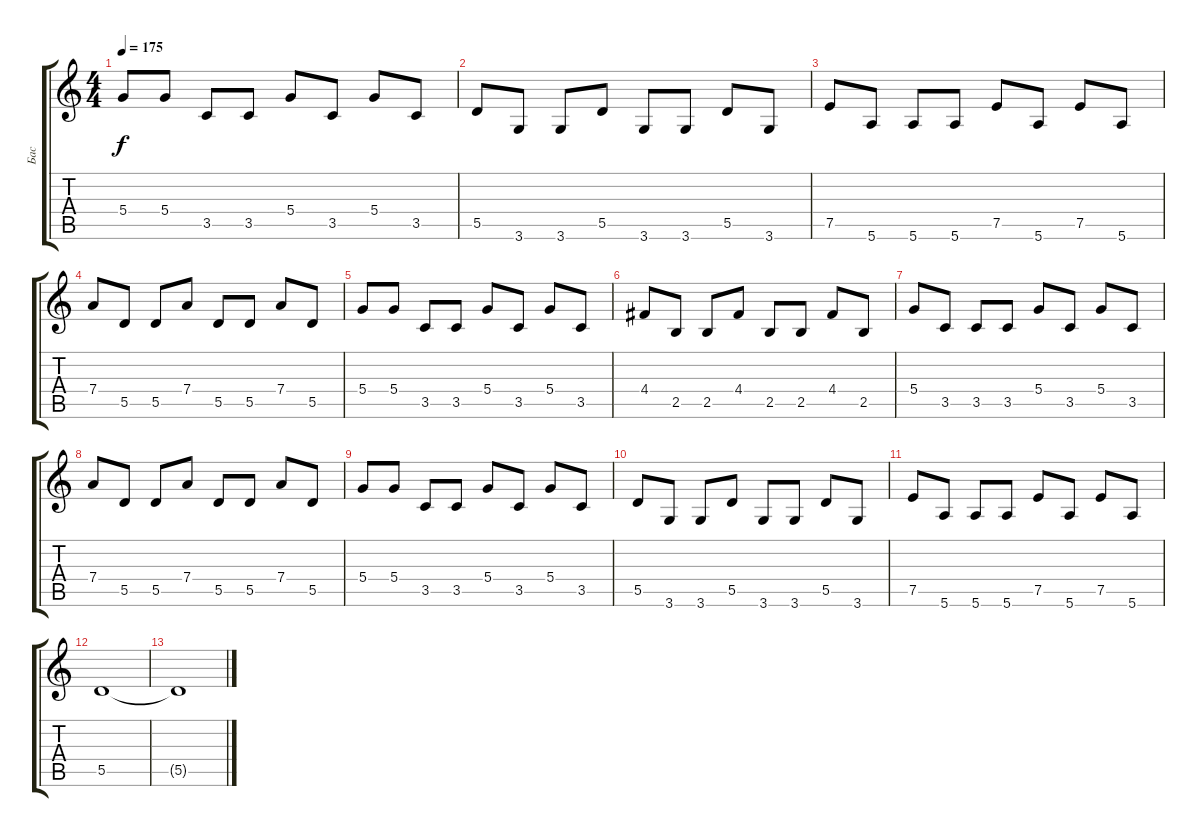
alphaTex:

\track ("Бас" "Бас") {instrument electricbassfinger}
\staff {score tabs}
\tuning (E4 B3 G3 D3 A2 E2) {hide}
\ts (4 4)
\tempo 175
\clef g2
\ks c
5.4.8{dy f} 5.4.8 3.5.8 3.5.8 5.4.8 3.5.8 5.4.8 3.5.8 |
5.5.8 3.6.8 3.6.8 5.5.8 3.6.8 3.6.8 5.5.8 3.6.8 |
7.5.8 5.6.8 5.6.8 5.6.8 7.5.8 5.6.8 7.5.8 5.6.8 |
7.4.8{instrument distortionguitar} 5.5.8{instrument distortionguitar} 5.5.8{instrument distortionguitar} 7.4.8{instrument distortionguitar} 5.5.8{instrument distortionguitar} 5.5.8{instrument distortionguitar} 7.4.8{instrument distortionguitar} 5.5.8{instrument distortionguitar} |
5.4.8 5.4.8 3.5.8 3.5.8 5.4.8 3.5.8 5.4.8 3.5.8 |
4.4.8 2.5.8 2.5.8 4.4.8 2.5.8 2.5.8 4.4.8 2.5.8 |
5.4.8 3.5.8 3.5.8 3.5.8 5.4.8 3.5.8 5.4.8 3.5.8 |
7.4.8{instrument distortionguitar} 5.5.8{instrument distortionguitar} 5.5.8{instrument distortionguitar} 7.4.8{instrument distortionguitar} 5.5.8{instrument distortionguitar} 5.5.8{instrument distortionguitar} 7.4.8{instrument distortionguitar} 5.5.8{instrument distortionguitar} |
5.4.8 5.4.8 3.5.8 3.5.8 5.4.8 3.5.8 5.4.8 3.5.8 |
5.5.8 3.6.8 3.6.8 5.5.8 3.6.8 3.6.8 5.5.8 3.6.8 |
7.5.8 5.6.8 5.6.8 5.6.8 7.5.8 5.6.8 7.5.8 5.6.8 |
5.5.1 |
5.5{t}.1
